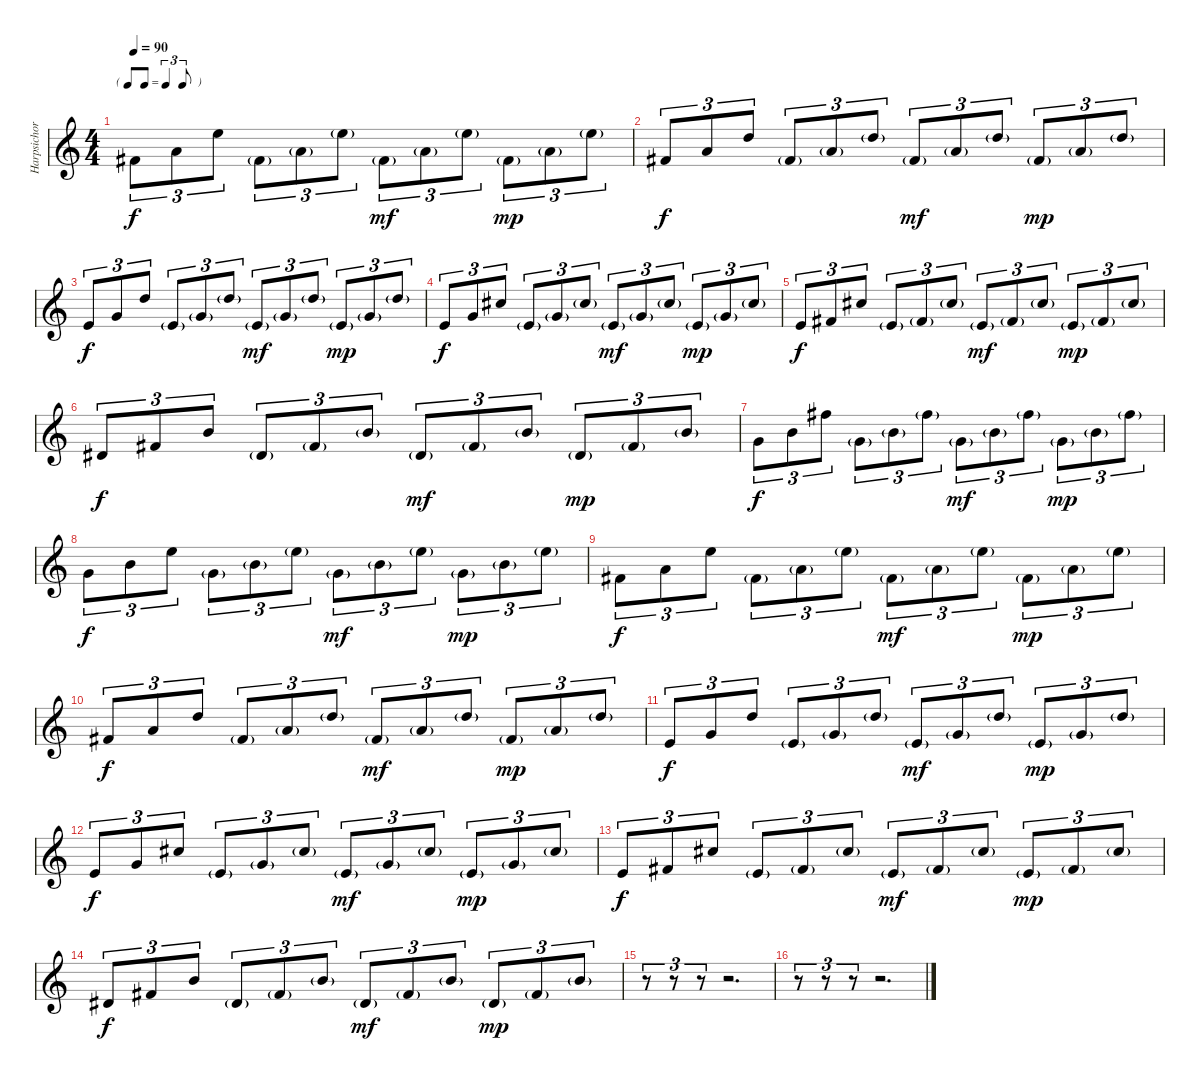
\track ("Harpsichord" "Harpsichor") {instrument harpsichord}
\staff {score}
\tuning (E4 B3 G3 D3 A2 E2 B1) {hide}
\ts (4 4)
\tf triplet8th
\tempo 90
\clef g2
\ks c
2.1.8{tu (3 2) dy f} 5.1.8{tu (3 2)} 12.1.8{tu (3 2)} 2.1{g}.8{tu (3 2)} 5.1{g}.8{tu (3 2)} 12.1{g}.8{tu (3 2)} 2.1{g}.8{tu (3 2) dy mf} 5.1{g}.8{tu (3 2)} 12.1{g}.8{tu (3 2)} 2.1{g}.8{tu (3 2) dy mp} 5.1{g}.8{tu (3 2)} 12.1{g}.8{tu (3 2)} |
2.1.8{tu (3 2) dy f} 5.1.8{tu (3 2)} 10.1.8{tu (3 2)} 2.1{g}.8{tu (3 2)} 5.1{g}.8{tu (3 2)} 10.1{g}.8{tu (3 2)} 2.1{g}.8{tu (3 2) dy mf} 5.1{g}.8{tu (3 2)} 10.1{g}.8{tu (3 2)} 2.1{g}.8{tu (3 2) dy mp} 5.1{g}.8{tu (3 2)} 10.1{g}.8{tu (3 2)} |
0.1.8{tu (3 2) dy f} 3.1.8{tu (3 2)} 10.1.8{tu (3 2)} 0.1{g}.8{tu (3 2)} 3.1{g}.8{tu (3 2)} 10.1{g}.8{tu (3 2)} 0.1{g}.8{tu (3 2) dy mf} 3.1{g}.8{tu (3 2)} 10.1{g}.8{tu (3 2)} 0.1{g}.8{tu (3 2) dy mp} 3.1{g}.8{tu (3 2)} 10.1{g}.8{tu (3 2)} |
0.1.8{tu (3 2) dy f} 3.1.8{tu (3 2)} 9.1.8{tu (3 2)} 0.1{g}.8{tu (3 2)} 3.1{g}.8{tu (3 2)} 9.1{g}.8{tu (3 2)} 0.1{g}.8{tu (3 2) dy mf} 3.1{g}.8{tu (3 2)} 9.1{g}.8{tu (3 2)} 0.1{g}.8{tu (3 2) dy mp} 3.1{g}.8{tu (3 2)} 9.1{g}.8{tu (3 2)} |
0.1.8{tu (3 2) dy f} 2.1.8{tu (3 2)} 9.1.8{tu (3 2)} 0.1{g}.8{tu (3 2)} 2.1{g}.8{tu (3 2)} 9.1{g}.8{tu (3 2)} 0.1{g}.8{tu (3 2) dy mf} 2.1{g}.8{tu (3 2)} 9.1{g}.8{tu (3 2)} 0.1{g}.8{tu (3 2) dy mp} 2.1{g}.8{tu (3 2)} 9.1{g}.8{tu (3 2)} |
4.2.8{tu (3 2) dy f} 2.1.8{tu (3 2)} 7.1.8{tu (3 2)} 4.2{g}.8{tu (3 2)} 2.1{g}.8{tu (3 2)} 7.1{g}.8{tu (3 2)} 4.2{g}.8{tu (3 2) dy mf} 2.1{g}.8{tu (3 2)} 7.1{g}.8{tu (3 2)} 4.2{g}.8{tu (3 2) dy mp} 2.1{g}.8{tu (3 2)} 7.1{g}.8{tu (3 2)} |
3.1.8{tu (3 2) dy f} 7.1.8{tu (3 2)} 14.1.8{tu (3 2)} 3.1{g}.8{tu (3 2)} 7.1{g}.8{tu (3 2)} 14.1{g}.8{tu (3 2)} 3.1{g}.8{tu (3 2) dy mf} 7.1{g}.8{tu (3 2)} 14.1{g}.8{tu (3 2)} 3.1{g}.8{tu (3 2) dy mp} 7.1{g}.8{tu (3 2)} 14.1{g}.8{tu (3 2)} |
3.1.8{tu (3 2) dy f} 7.1.8{tu (3 2)} 12.1.8{tu (3 2)} 3.1{g}.8{tu (3 2)} 7.1{g}.8{tu (3 2)} 12.1{g}.8{tu (3 2)} 3.1{g}.8{tu (3 2) dy mf} 7.1{g}.8{tu (3 2)} 12.1{g}.8{tu (3 2)} 3.1{g}.8{tu (3 2) dy mp} 7.1{g}.8{tu (3 2)} 12.1{g}.8{tu (3 2)} |
2.1.8{tu (3 2) dy f} 5.1.8{tu (3 2)} 12.1.8{tu (3 2)} 2.1{g}.8{tu (3 2)} 5.1{g}.8{tu (3 2)} 12.1{g}.8{tu (3 2)} 2.1{g}.8{tu (3 2) dy mf} 5.1{g}.8{tu (3 2)} 12.1{g}.8{tu (3 2)} 2.1{g}.8{tu (3 2) dy mp} 5.1{g}.8{tu (3 2)} 12.1{g}.8{tu (3 2)} |
2.1.8{tu (3 2) dy f} 5.1.8{tu (3 2)} 10.1.8{tu (3 2)} 2.1{g}.8{tu (3 2)} 5.1{g}.8{tu (3 2)} 10.1{g}.8{tu (3 2)} 2.1{g}.8{tu (3 2) dy mf} 5.1{g}.8{tu (3 2)} 10.1{g}.8{tu (3 2)} 2.1{g}.8{tu (3 2) dy mp} 5.1{g}.8{tu (3 2)} 10.1{g}.8{tu (3 2)} |
0.1.8{tu (3 2) dy f} 3.1.8{tu (3 2)} 10.1.8{tu (3 2)} 0.1{g}.8{tu (3 2)} 3.1{g}.8{tu (3 2)} 10.1{g}.8{tu (3 2)} 0.1{g}.8{tu (3 2) dy mf} 3.1{g}.8{tu (3 2)} 10.1{g}.8{tu (3 2)} 0.1{g}.8{tu (3 2) dy mp} 3.1{g}.8{tu (3 2)} 10.1{g}.8{tu (3 2)} |
0.1.8{tu (3 2) dy f} 3.1.8{tu (3 2)} 9.1.8{tu (3 2)} 0.1{g}.8{tu (3 2)} 3.1{g}.8{tu (3 2)} 9.1{g}.8{tu (3 2)} 0.1{g}.8{tu (3 2) dy mf} 3.1{g}.8{tu (3 2)} 9.1{g}.8{tu (3 2)} 0.1{g}.8{tu (3 2) dy mp} 3.1{g}.8{tu (3 2)} 9.1{g}.8{tu (3 2)} |
0.1.8{tu (3 2) dy f} 2.1.8{tu (3 2)} 9.1.8{tu (3 2)} 0.1{g}.8{tu (3 2)} 2.1{g}.8{tu (3 2)} 9.1{g}.8{tu (3 2)} 0.1{g}.8{tu (3 2) dy mf} 2.1{g}.8{tu (3 2)} 9.1{g}.8{tu (3 2)} 0.1{g}.8{tu (3 2) dy mp} 2.1{g}.8{tu (3 2)} 9.1{g}.8{tu (3 2)} |
4.2.8{tu (3 2) dy f} 2.1.8{tu (3 2)} 7.1.8{tu (3 2)} 4.2{g}.8{tu (3 2)} 2.1{g}.8{tu (3 2)} 7.1{g}.8{tu (3 2)} 4.2{g}.8{tu (3 2) dy mf} 2.1{g}.8{tu (3 2)} 7.1{g}.8{tu (3 2)} 4.2{g}.8{tu (3 2) dy mp} 2.1{g}.8{tu (3 2)} 7.1{g}.8{tu (3 2)} |
r.8{tu (3 2)} r.8{tu (3 2)} r.8{tu (3 2)} r.2{d} |
r.8{tu (3 2)} r.8{tu (3 2)} r.8{tu (3 2)} r.2{d}
